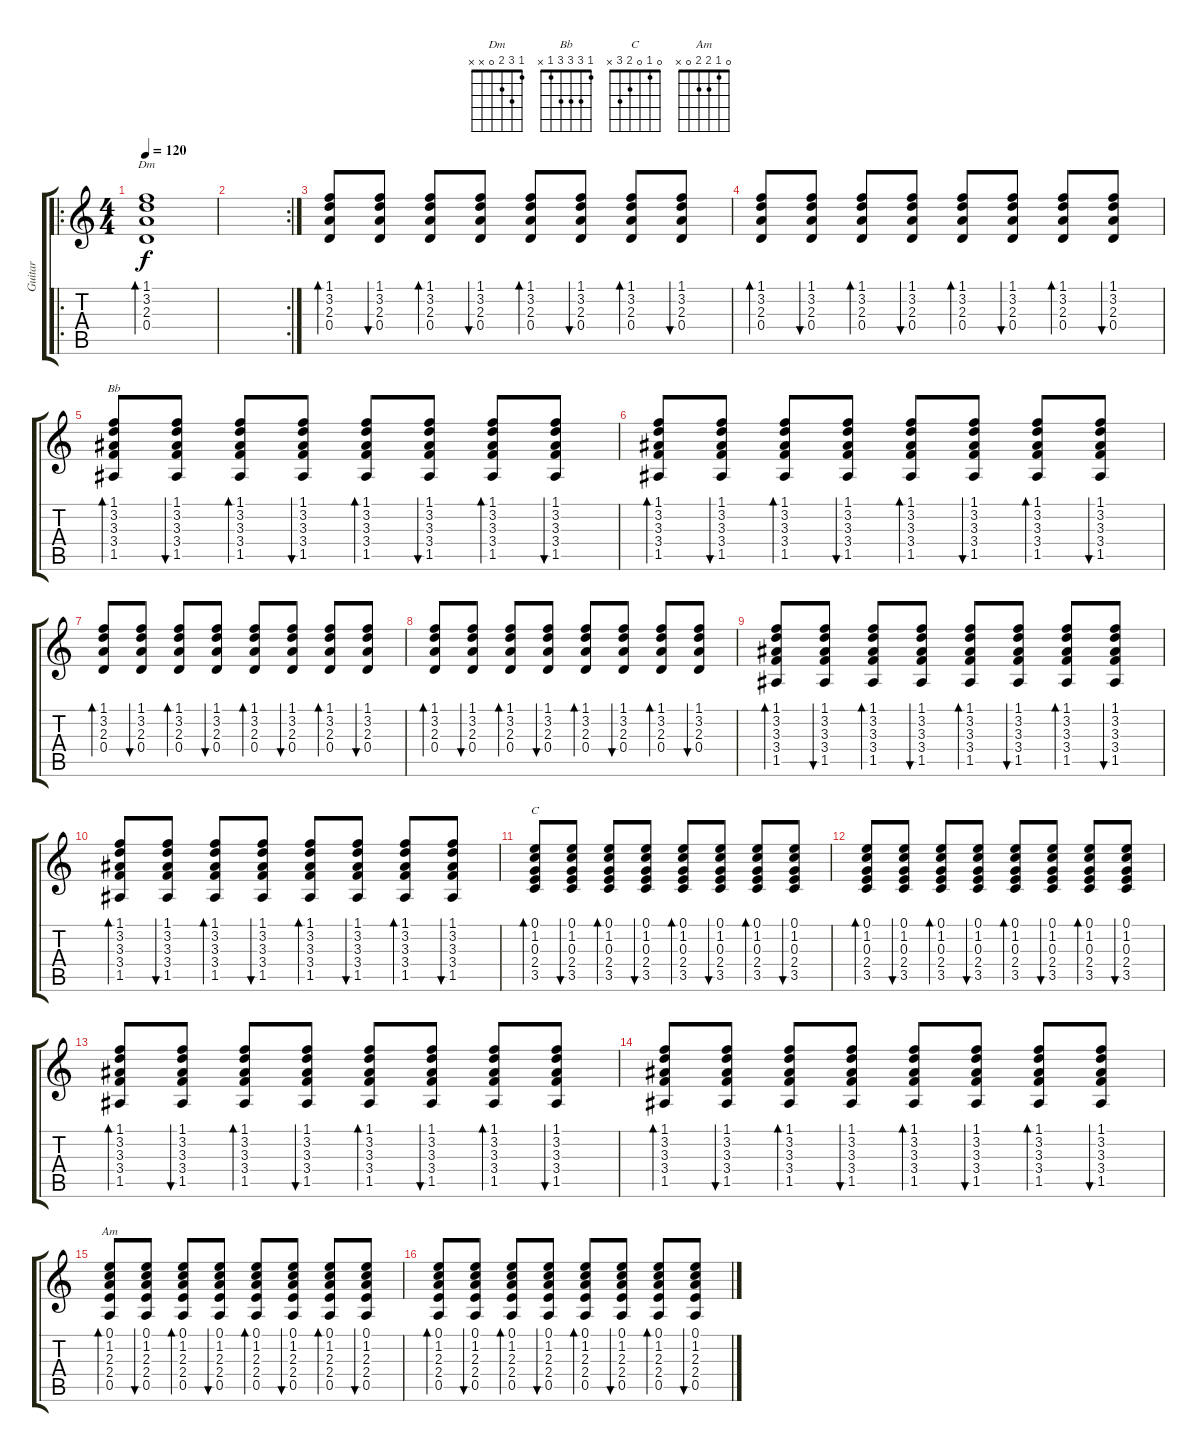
\track ("Guitar" "Guitar") {instrument acousticguitarnylon}
\staff {score tabs}
\tuning (E4 B3 G3 D3 A2 E2) {hide}
\chord ("Dm" 1 3 2 0 x x)
\chord ("Bb" 1 3 3 3 1 x)
\chord ("C" 0 1 0 2 3 x)
\chord ("Am" 0 1 2 2 0 x)
\ro
\ts (4 4)
\tempo 120
\clef g2
\ks c
(1.1 3.2 2.3 0.4).1{bd 60 ch "Dm" dy f instrument acousticguitarnylon} |
\rc 2
|
(1.1 3.2 2.3 0.4).8{bd 60} (1.1 3.2 2.3 0.4).8{bu 60} (1.1 3.2 2.3 0.4).8{bd 60} (1.1 3.2 2.3 0.4).8{bu 60} (1.1 3.2 2.3 0.4).8{bd 60} (1.1 3.2 2.3 0.4).8{bu 60} (1.1 3.2 2.3 0.4).8{bd 60} (1.1 3.2 2.3 0.4).8{bu 60} |
(1.1 3.2 2.3 0.4).8{bd 60} (1.1 3.2 2.3 0.4).8{bu 60} (1.1 3.2 2.3 0.4).8{bd 60} (1.1 3.2 2.3 0.4).8{bu 60} (1.1 3.2 2.3 0.4).8{bd 60} (1.1 3.2 2.3 0.4).8{bu 60} (1.1 3.2 2.3 0.4).8{bd 60} (1.1 3.2 2.3 0.4).8{bu 60} |
(1.1 3.2 3.3 3.4 1.5).8{bd 60 ch "Bb"} (1.1 3.2 3.3 3.4 1.5).8{bu 60} (1.1 3.2 3.3 3.4 1.5).8{bd 60} (1.1 3.2 3.3 3.4 1.5).8{bu 60} (1.1 3.2 3.3 3.4 1.5).8{bd 60} (1.1 3.2 3.3 3.4 1.5).8{bu 60} (1.1 3.2 3.3 3.4 1.5).8{bd 60} (1.1 3.2 3.3 3.4 1.5).8{bu 60} |
(1.1 3.2 3.3 3.4 1.5).8{bd 60} (1.1 3.2 3.3 3.4 1.5).8{bu 60} (1.1 3.2 3.3 3.4 1.5).8{bd 60} (1.1 3.2 3.3 3.4 1.5).8{bu 60} (1.1 3.2 3.3 3.4 1.5).8{bd 60} (1.1 3.2 3.3 3.4 1.5).8{bu 60} (1.1 3.2 3.3 3.4 1.5).8{bd 60} (1.1 3.2 3.3 3.4 1.5).8{bu 60} |
(1.1 3.2 2.3 0.4).8{bd 60} (1.1 3.2 2.3 0.4).8{bu 60} (1.1 3.2 2.3 0.4).8{bd 60} (1.1 3.2 2.3 0.4).8{bu 60} (1.1 3.2 2.3 0.4).8{bd 60} (1.1 3.2 2.3 0.4).8{bu 60} (1.1 3.2 2.3 0.4).8{bd 60} (1.1 3.2 2.3 0.4).8{bu 60} |
(1.1 3.2 2.3 0.4).8{bd 60} (1.1 3.2 2.3 0.4).8{bu 60} (1.1 3.2 2.3 0.4).8{bd 60} (1.1 3.2 2.3 0.4).8{bu 60} (1.1 3.2 2.3 0.4).8{bd 60} (1.1 3.2 2.3 0.4).8{bu 60} (1.1 3.2 2.3 0.4).8{bd 60} (1.1 3.2 2.3 0.4).8{bu 60} |
(1.1 3.2 3.3 3.4 1.5).8{bd 60} (1.1 3.2 3.3 3.4 1.5).8{bu 60} (1.1 3.2 3.3 3.4 1.5).8{bd 60} (1.1 3.2 3.3 3.4 1.5).8{bu 60} (1.1 3.2 3.3 3.4 1.5).8{bd 60} (1.1 3.2 3.3 3.4 1.5).8{bu 60} (1.1 3.2 3.3 3.4 1.5).8{bd 60} (1.1 3.2 3.3 3.4 1.5).8{bu 60} |
(1.1 3.2 3.3 3.4 1.5).8{bd 60} (1.1 3.2 3.3 3.4 1.5).8{bu 60} (1.1 3.2 3.3 3.4 1.5).8{bd 60} (1.1 3.2 3.3 3.4 1.5).8{bu 60} (1.1 3.2 3.3 3.4 1.5).8{bd 60} (1.1 3.2 3.3 3.4 1.5).8{bu 60} (1.1 3.2 3.3 3.4 1.5).8{bd 60} (1.1 3.2 3.3 3.4 1.5).8{bu 60} |
(0.1 1.2 0.3 2.4 3.5).8{bd 60 ch "C"} (0.1 1.2 0.3 2.4 3.5).8{bu 60} (0.1 1.2 0.3 2.4 3.5).8{bd 60} (0.1 1.2 0.3 2.4 3.5).8{bu 60} (0.1 1.2 0.3 2.4 3.5).8{bd 60} (0.1 1.2 0.3 2.4 3.5).8{bu 60} (0.1 1.2 0.3 2.4 3.5).8{bd 60} (0.1 1.2 0.3 2.4 3.5).8{bu 60} |
(0.1 1.2 0.3 2.4 3.5).8{bd 60} (0.1 1.2 0.3 2.4 3.5).8{bu 60} (0.1 1.2 0.3 2.4 3.5).8{bd 60} (0.1 1.2 0.3 2.4 3.5).8{bu 60} (0.1 1.2 0.3 2.4 3.5).8{bd 60} (0.1 1.2 0.3 2.4 3.5).8{bu 60} (0.1 1.2 0.3 2.4 3.5).8{bd 60} (0.1 1.2 0.3 2.4 3.5).8{bu 60} |
(1.1 3.2 3.3 3.4 1.5).8{bd 60} (1.1 3.2 3.3 3.4 1.5).8{bu 60} (1.1 3.2 3.3 3.4 1.5).8{bd 60} (1.1 3.2 3.3 3.4 1.5).8{bu 60} (1.1 3.2 3.3 3.4 1.5).8{bd 60} (1.1 3.2 3.3 3.4 1.5).8{bu 60} (1.1 3.2 3.3 3.4 1.5).8{bd 60} (1.1 3.2 3.3 3.4 1.5).8{bu 60} |
(1.1 3.2 3.3 3.4 1.5).8{bd 60} (1.1 3.2 3.3 3.4 1.5).8{bu 60} (1.1 3.2 3.3 3.4 1.5).8{bd 60} (1.1 3.2 3.3 3.4 1.5).8{bu 60} (1.1 3.2 3.3 3.4 1.5).8{bd 60} (1.1 3.2 3.3 3.4 1.5).8{bu 60} (1.1 3.2 3.3 3.4 1.5).8{bd 60} (1.1 3.2 3.3 3.4 1.5).8{bu 60} |
(0.1 1.2 2.3 2.4 0.5).8{bd 60 ch "Am"} (0.1 1.2 2.3 2.4 0.5).8{bu 60} (0.1 1.2 2.3 2.4 0.5).8{bd 60} (0.1 1.2 2.3 2.4 0.5).8{bu 60} (0.1 1.2 2.3 2.4 0.5).8{bd 60} (0.1 1.2 2.3 2.4 0.5).8{bu 60} (0.1 1.2 2.3 2.4 0.5).8{bd 60} (0.1 1.2 2.3 2.4 0.5).8{bu 60} |
(0.1 1.2 2.3 2.4 0.5).8{bd 60} (0.1 1.2 2.3 2.4 0.5).8{bu 60} (0.1 1.2 2.3 2.4 0.5).8{bd 60} (0.1 1.2 2.3 2.4 0.5).8{bu 60} (0.1 1.2 2.3 2.4 0.5).8{bd 60} (0.1 1.2 2.3 2.4 0.5).8{bu 60} (0.1 1.2 2.3 2.4 0.5).8{bd 60} (0.1 1.2 2.3 2.4 0.5).8{bu 60}
